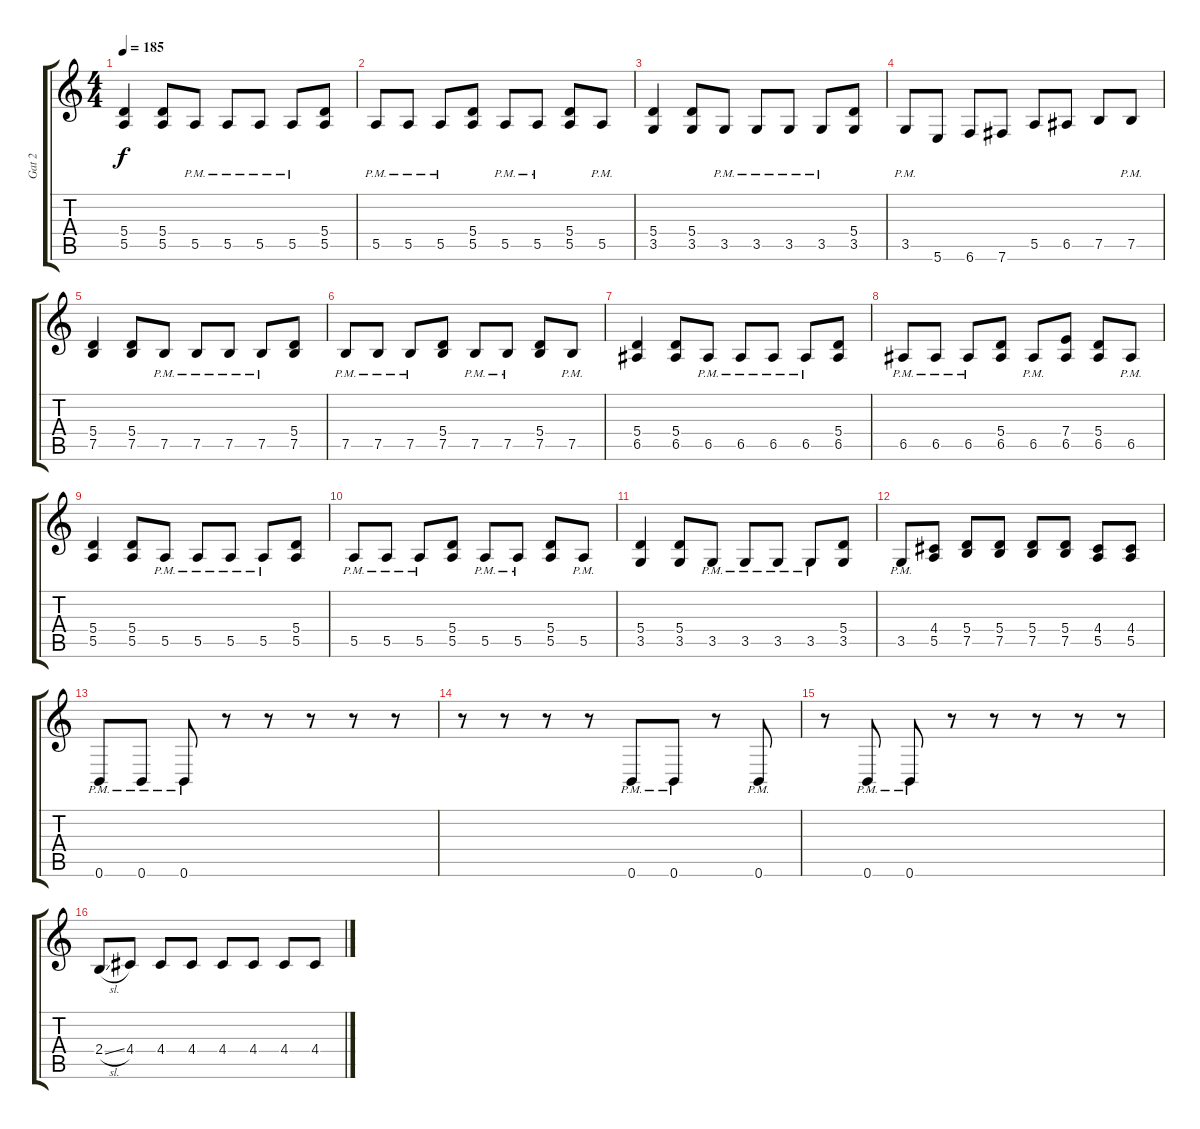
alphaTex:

\track ("Gat 2" "Gat 2") {instrument distortionguitar}
\staff {score tabs}
\tuning (B3 Gb3 D3 A2 E2 B1) {hide}
\ts (4 4)
\tempo 185
\clef g2
\ks c
(5.4 5.5).4{dy f} (5.4 5.5).8 5.5{pm}.8 5.5{pm}.8 5.5{pm}.8 5.5{pm}.8 (5.4 5.5).8 |
5.5{pm}.8 5.5{pm}.8 5.5{pm}.8 (5.4 5.5).8 5.5{pm}.8 5.5{pm}.8 (5.4 5.5).8 5.5{pm}.8 |
(5.4 3.5).4 (5.4 3.5).8 3.5{pm}.8 3.5{pm}.8 3.5{pm}.8 3.5{pm}.8 (5.4 3.5).8 |
3.5{pm}.8 5.6.8 6.6.8 7.6.8 5.5.8 6.5.8 7.5.8 7.5{pm}.8 |
(5.4 7.5).4 (5.4 7.5).8 7.5{pm}.8 7.5{pm}.8 7.5{pm}.8 7.5{pm}.8 (5.4 7.5).8 |
7.5{pm}.8 7.5{pm}.8 7.5{pm}.8 (5.4 7.5).8 7.5{pm}.8 7.5{pm}.8 (5.4 7.5).8 7.5{pm}.8 |
(5.4 6.5).4 (5.4 6.5).8 6.5{pm}.8 6.5{pm}.8 6.5{pm}.8 6.5{pm}.8 (5.4 6.5).8 |
6.5{pm}.8 6.5{pm}.8 6.5{pm}.8 (5.4 6.5).8 6.5{pm}.8 (7.4 6.5).8 (5.4 6.5).8 6.5{pm}.8 |
(5.4 5.5).4 (5.4 5.5).8 5.5{pm}.8 5.5{pm}.8 5.5{pm}.8 5.5{pm}.8 (5.4 5.5).8 |
5.5{pm}.8 5.5{pm}.8 5.5{pm}.8 (5.4 5.5).8 5.5{pm}.8 5.5{pm}.8 (5.4 5.5).8 5.5{pm}.8 |
(5.4 3.5).4 (5.4 3.5).8 3.5{pm}.8 3.5{pm}.8 3.5{pm}.8 3.5{pm}.8 (5.4 3.5).8 |
3.5{pm}.8 (4.4 5.5).8 (5.4 7.5).8 (5.4 7.5).8 (5.4 7.5).8 (5.4 7.5).8 (4.4 5.5).8 (4.4 5.5).8 |
0.6{pm}.8 0.6{pm}.8 0.6{pm}.8 r.8 r.8 r.8 r.8 r.8 |
r.8 r.8 r.8 r.8 0.6{pm}.8 0.6{pm}.8 r.8 0.6{pm}.8 |
r.8 0.6{pm}.8 0.6{pm}.8 r.8 r.8 r.8 r.8 r.8 |
2.4{sl}.8 4.4.8 4.4.8 4.4.8 4.4.8 4.4.8 4.4.8 4.4.8
